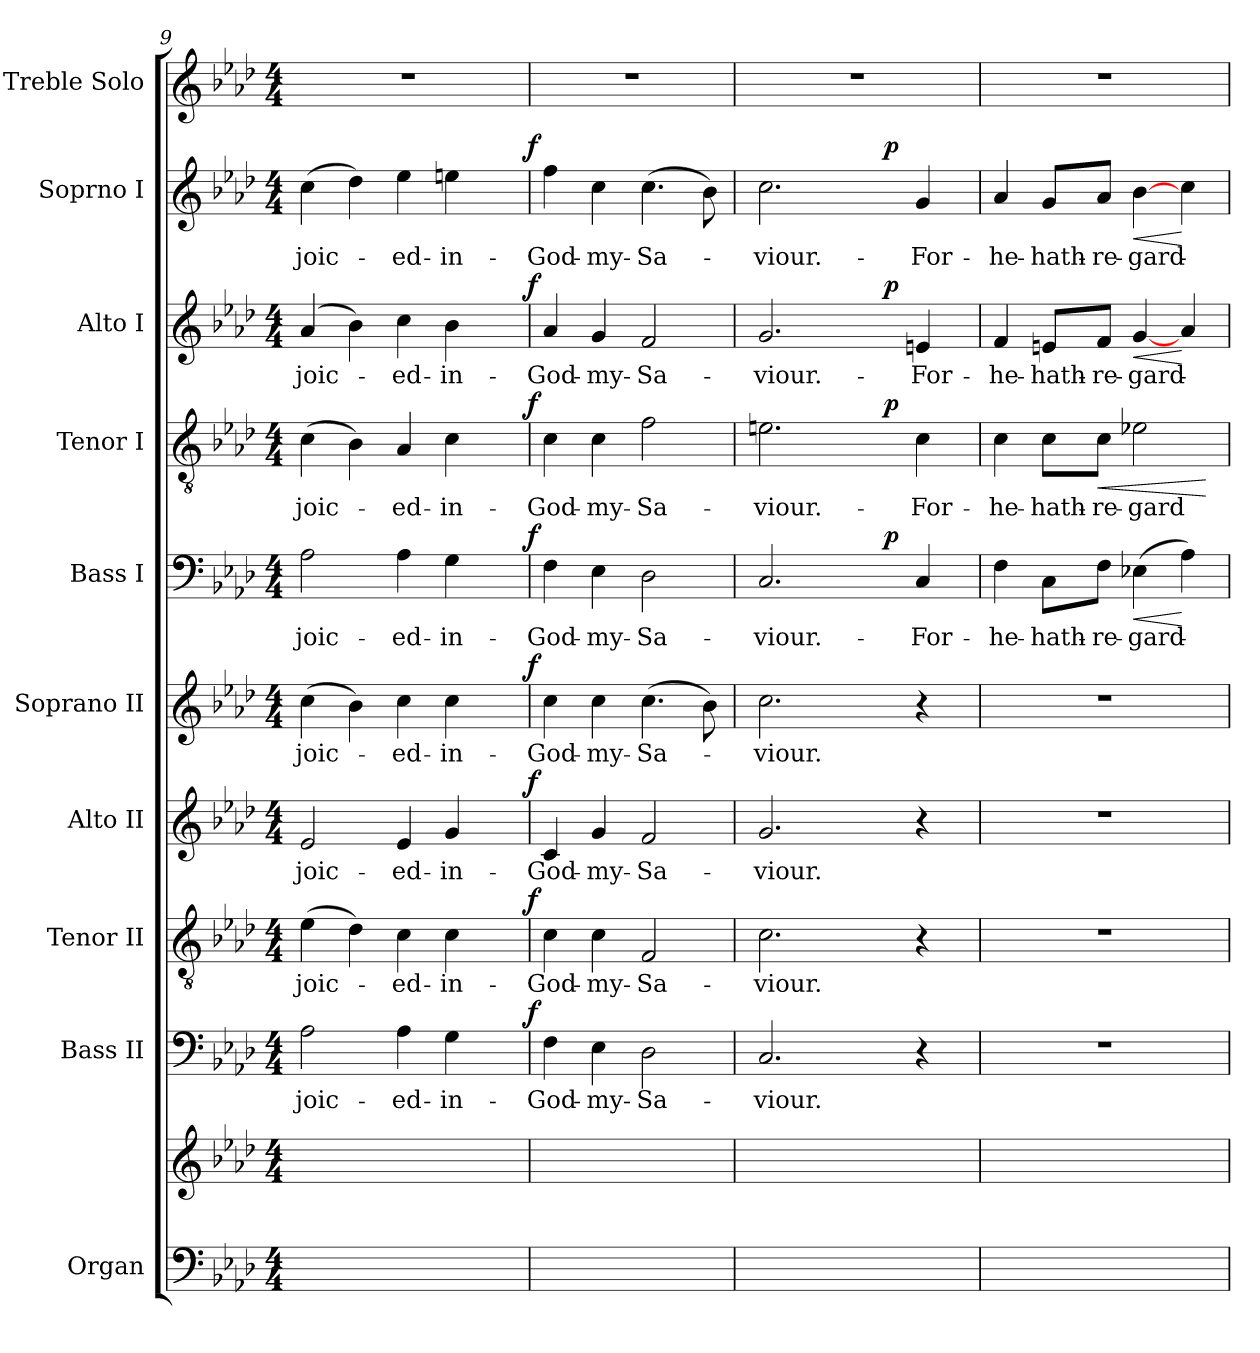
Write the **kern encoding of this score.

**kern	**kern	**kern	**text	**dynam	**kern	**text	**dynam	**kern	**text	**dynam	**kern	**text	**dynam	**kern	**text	**dynam	**kern	**text	**dynam	**kern	**text	**dynam	**kern	**text	**dynam	**kern
*part10	*part10	*part9	*part9	*part9	*part8	*part8	*part8	*part7	*part7	*part7	*part6	*part6	*part6	*part5	*part5	*part5	*part4	*part4	*part4	*part3	*part3	*part3	*part2	*part2	*part2	*part1
*staff11	*staff10	*staff9	*staff9	*staff9	*staff8	*staff8	*staff8	*staff7	*staff7	*staff7	*staff6	*staff6	*staff6	*staff5	*staff5	*staff5	*staff4	*staff4	*staff4	*staff3	*staff3	*staff3	*staff2	*staff2	*staff2	*staff1
*I"Organ	*	*I"Bass II	*	*	*I"Tenor II	*	*	*I"Alto II	*	*	*I"Soprano II	*	*	*I"Bass I	*	*	*I"Tenor I	*	*	*I"Alto I	*	*	*I"Soprno I	*	*	*I"Treble Solo
*I'Org.	*	*	*	*	*	*	*	*	*	*	*	*	*	*	*	*	*	*	*	*	*	*	*	*	*	*I'Tr. So.
!!LO:LB:g=z
*clefF4	*clefG2	*clefF4	*	*	*clefGv2	*	*	*clefG2	*	*	*clefG2	*	*	*clefF4	*	*	*clefGv2	*	*	*clefG2	*	*	*clefG2	*	*	*clefG2
*k[b-e-a-d-]	*k[b-e-a-d-]	*k[b-e-a-d-]	*	*	*k[b-e-a-d-]	*	*	*k[b-e-a-d-]	*	*	*k[b-e-a-d-]	*	*	*k[b-e-a-d-]	*	*	*k[b-e-a-d-]	*	*	*k[b-e-a-d-]	*	*	*k[b-e-a-d-]	*	*	*k[b-e-a-d-]
*A-:	*A-:	*A-:	*	*	*A-:	*	*	*A-:	*	*	*A-:	*	*	*A-:	*	*	*A-:	*	*	*A-:	*	*	*A-:	*	*	*A-:
*M4/4	*M4/4	*M4/4	*	*	*M4/4	*	*	*M4/4	*	*	*M4/4	*	*	*M4/4	*	*	*M4/4	*	*	*M4/4	*	*	*M4/4	*	*	*M4/4
=9	=9	=9	=9	=9	=9	=9	=9	=9	=9	=9	=9	=9	=9	=9	=9	=9	=9	=9	=9	=9	=9	=9	=9	=9	=9	=9
*^	*	*	*	*	*	*	*	*	*	*	*	*	*	*	*	*	*	*	*	*	*	*	*	*	*	*
!	!	!	!	!LO:LY:b:color=#000000	!	!	!	!	!	!	!	!	!	!	!	!	!	!	!	!	!	!	!	!	!	!	!
!	!	!	!	!	!	!	!LO:LY:b:color=#000000	!	!	!	!	!	!	!	!	!	!	!	!	!	!	!	!	!	!	!	!
!	!	!	!	!	!	!	!	!	!	!LO:LY:b:color=#000000	!	!	!	!	!	!	!	!	!	!	!	!	!	!	!	!	!
!	!	!	!	!	!	!	!	!	!	!	!	!	!LO:LY:b:color=#000000	!	!	!	!	!	!	!	!	!	!	!	!	!	!
!	!	!	!	!	!	!	!	!	!	!	!	!	!	!	!	!LO:LY:b:color=#000000	!	!	!	!	!	!	!	!	!	!	!
!	!	!	!	!	!	!	!	!	!	!	!	!	!	!	!	!	!	!	!LO:LY:b:color=#000000	!	!	!	!	!	!	!	!
!	!	!	!	!	!	!	!	!	!	!	!	!	!	!	!	!	!	!	!	!	!	!LO:LY:b:color=#000000	!	!	!	!	!
!	!	!	!	!	!	!	!	!	!	!	!	!	!	!	!	!	!	!	!	!	!	!	!	!	!LO:LY:b:color=#000000	!	!
*	*	*	*^	*	*	*^	*	*	*^	*	*	*^	*	*	*^	*	*	*^	*	*	*^	*	*	*^	*	*	*
4ci/yy 4e-iyy	2A-i\yy	4a-i\yy 4cciyy	2A-i\	2ryy	-joic-	.	(4e-i\	2ryy	-joic-	.	2e-i/	2ryy	-joic-	.	(4cci\	2ryy	-joic-	.	2A-i\	2ryy	-joic-	.	(4ci\	2ryy	-joic-	.	(4a-i/	2ryy	-joic-	.	(4cci\	2ryy	-joic-	.	1r
4B-i\yy 4d-iyy	.	4b-i\yy 4dd-iyy	.	.	.	.	4d-i\)	.	.	.	.	.	.	.	4b-i\)	.	.	.	.	.	.	.	4B-i\)	.	.	.	4b-i\)	.	.	.	4dd-i\)	.	.	.	.
!	!	!	!	!	!LO:LY:b:color=#000000	!	!	!	!	!	!	!	!	!	!	!	!	!	!	!	!	!	!	!	!	!	!	!	!	!	!	!	!	!	!
!	!	!	!	!	!	!	!	!	!LO:LY:b:color=#000000	!	!	!	!	!	!	!	!	!	!	!	!	!	!	!	!	!	!	!	!	!	!	!	!	!	!
!	!	!	!	!	!	!	!	!	!	!	!	!	!LO:LY:b:color=#000000	!	!	!	!	!	!	!	!	!	!	!	!	!	!	!	!	!	!	!	!	!	!
!	!	!	!	!	!	!	!	!	!	!	!	!	!	!	!	!	!LO:LY:b:color=#000000	!	!	!	!	!	!	!	!	!	!	!	!	!	!	!	!	!	!
!	!	!	!	!	!	!	!	!	!	!	!	!	!	!	!	!	!	!	!	!	!LO:LY:b:color=#000000	!	!	!	!	!	!	!	!	!	!	!	!	!	!
!	!	!	!	!	!	!	!	!	!	!	!	!	!	!	!	!	!	!	!	!	!	!	!	!	!LO:LY:b:color=#000000	!	!	!	!	!	!	!	!	!	!
!	!	!	!	!	!	!	!	!	!	!	!	!	!	!	!	!	!	!	!	!	!	!	!	!	!	!	!	!	!LO:LY:b:color=#000000	!	!	!	!	!	!
!	!	!	!	!	!	!	!	!	!	!	!	!	!	!	!	!	!	!	!	!	!	!	!	!	!	!	!	!	!	!	!	!	!LO:LY:b:color=#000000	!	!
4ci/yy	4A-i\yy	4cci\yy 4ee-iyy	4A-i\	4ryy	-ed-	.	4ci\	4ryy	-ed-	.	4e-i/	4ryy	-ed-	.	4cci\	4ryy	-ed-	.	4A-i\	4ryy	-ed-	.	4A-i/	4ryy	-ed-	.	4cci\	4ryy	-ed-	.	4ee-i\	4ryy	-ed-	.	.
!	!	!	!	!	!LO:LY:b:color=#000000	!	!	!	!	!	!	!	!	!	!	!	!	!	!	!	!	!	!	!	!	!	!	!	!	!	!	!	!	!	!
!	!	!	!	!	!	!	!	!	!LO:LY:b:color=#000000	!	!	!	!	!	!	!	!	!	!	!	!	!	!	!	!	!	!	!	!	!	!	!	!	!	!
!	!	!	!	!	!	!	!	!	!	!	!	!	!LO:LY:b:color=#000000	!	!	!	!	!	!	!	!	!	!	!	!	!	!	!	!	!	!	!	!	!	!
!	!	!	!	!	!	!	!	!	!	!	!	!	!	!	!	!	!LO:LY:b:color=#000000	!	!	!	!	!	!	!	!	!	!	!	!	!	!	!	!	!	!
!	!	!	!	!	!	!	!	!	!	!	!	!	!	!	!	!	!	!	!	!	!LO:LY:b:color=#000000	!	!	!	!	!	!	!	!	!	!	!	!	!	!
!	!	!	!	!	!	!	!	!	!	!	!	!	!	!	!	!	!	!	!	!	!	!	!	!	!LO:LY:b:color=#000000	!	!	!	!	!	!	!	!	!	!
!	!	!	!	!	!	!	!	!	!	!	!	!	!	!	!	!	!	!	!	!	!	!	!	!	!	!	!	!	!LO:LY:b:color=#000000	!	!	!	!	!	!
!	!	!	!	!	!	!	!	!	!	!	!	!	!	!	!	!	!	!	!	!	!	!	!	!	!	!	!	!	!	!	!	!	!LO:LY:b:color=#000000	!	!
4ci/yy	4Gi\yy	4b-i\yy 4eeiyy	4Gi\	8ryy	-in-	.	4ci\	8ryy	-in-	.	4gi/	8ryy	-in-	.	4cci\	8ryy	-in-	.	4Gi\	8ryy	-in-	.	4ci\	8ryy	-in-	.	4b-i\	8ryy	-in-	.	4eeni\	8ryy	-in-	.	.
.	.	.	.	16ryy	.	.	.	16ryy	.	.	.	16ryy	.	.	.	16ryy	.	.	.	16ryy	.	.	.	16ryy	.	.	.	16ryy	.	.	.	16ryy	.	.	.
.	.	.	.	32ryy	.	.	.	32ryy	.	.	.	32ryy	.	.	.	32ryy	.	.	.	32ryy	.	.	.	32ryy	.	.	.	32ryy	.	.	.	32ryy	.	.	.
.	.	.	.	64ryy	.	.	.	64ryy	.	.	.	64ryy	.	.	.	64ryy	.	.	.	64ryy	.	.	.	64ryy	.	.	.	64ryy	.	.	.	64ryy	.	.	.
.	.	.	.	128...ryy	.	.	.	128...ryy	.	.	.	128...ryy	.	.	.	128...ryy	.	.	.	128...ryy	.	.	.	128...ryy	.	.	.	128...ryy	.	.	.	128...ryy	.	.	.
.	.	.	.	1024ryy	.	f	.	1024ryy	.	f	.	1024ryy	.	f	.	1024ryy	.	f	.	1024ryy	.	f	.	1024ryy	.	f	.	1024ryy	.	f	.	1024ryy	.	f	.
*	*	*	*v	*v	*	*	*	*	*	*	*v	*v	*	*	*v	*v	*	*	*v	*v	*	*	*v	*v	*	*	*v	*v	*	*	*v	*v	*	*	*
*	*	*	*	*	*	*v	*v	*	*	*	*	*	*	*	*	*	*	*	*	*	*	*	*	*	*	*	*	*
=10	=10	=10	=10	=10	=10	=10	=10	=10	=10	=10	=10	=10	=10	=10	=10	=10	=10	=10	=10	=10	=10	=10	=10	=10	=10	=10	=10
*	*	*^	*	*	*	*	*	*	*	*	*	*	*	*	*	*	*	*	*	*	*	*	*	*	*	*	*
*	*	*	*	*^	*	*	*^	*	*	*^	*	*	*^	*	*	*^	*	*	*^	*	*	*^	*	*	*^	*	*	*
!	!	!	!	!	!	!LO:LY:b:color=#000000	!	!	!	!	!	!	!	!	!	!	!	!	!	!	!	!	!	!	!	!	!	!	!	!	!	!	!	!	!	!
*	*	*	*	*v	*v	*	*	*	*	*	*	*v	*v	*	*	*v	*v	*	*	*v	*v	*	*	*v	*v	*	*	*v	*v	*	*	*v	*v	*	*	*
*	*	*	*	*	*	*	*v	*v	*	*	*	*	*	*	*	*	*	*	*	*	*	*	*	*	*	*	*	*	*
*	*	*	*	*^	*	*	*^	*	*	*^	*	*	*^	*	*	*^	*	*	*^	*	*	*^	*	*	*^	*	*	*
!	!	!	!	!	!	!	!	!	!	!LO:LY:b:color=#000000	!	!	!	!	!	!	!	!	!	!	!	!	!	!	!	!	!	!	!	!	!	!	!	!	!	!
*	*	*	*	*v	*v	*	*	*	*	*	*	*v	*v	*	*	*v	*v	*	*	*v	*v	*	*	*v	*v	*	*	*v	*v	*	*	*v	*v	*	*	*
*	*	*	*	*	*	*	*v	*v	*	*	*	*	*	*	*	*	*	*	*	*	*	*	*	*	*	*	*	*	*
*	*	*	*	*^	*	*	*^	*	*	*^	*	*	*^	*	*	*^	*	*	*^	*	*	*^	*	*	*^	*	*	*
!	!	!	!	!	!	!	!	!	!	!	!	!	!	!LO:LY:b:color=#000000	!	!	!	!	!	!	!	!	!	!	!	!	!	!	!	!	!	!	!	!	!	!
*	*	*	*	*v	*v	*	*	*	*	*	*	*v	*v	*	*	*v	*v	*	*	*v	*v	*	*	*v	*v	*	*	*v	*v	*	*	*v	*v	*	*	*
*	*	*	*	*	*	*	*v	*v	*	*	*	*	*	*	*	*	*	*	*	*	*	*	*	*	*	*	*	*	*
*	*	*	*	*^	*	*	*^	*	*	*^	*	*	*^	*	*	*^	*	*	*^	*	*	*^	*	*	*^	*	*	*
!	!	!	!	!	!	!	!	!	!	!	!	!	!	!	!	!	!	!LO:LY:b:color=#000000	!	!	!	!	!	!	!	!	!	!	!	!	!	!	!	!	!	!
*	*	*	*	*v	*v	*	*	*	*	*	*	*v	*v	*	*	*v	*v	*	*	*v	*v	*	*	*v	*v	*	*	*v	*v	*	*	*v	*v	*	*	*
*	*	*	*	*	*	*	*v	*v	*	*	*	*	*	*	*	*	*	*	*	*	*	*	*	*	*	*	*	*	*
*	*	*	*	*^	*	*	*^	*	*	*^	*	*	*^	*	*	*^	*	*	*^	*	*	*^	*	*	*^	*	*	*
!	!	!	!	!	!	!	!	!	!	!	!	!	!	!	!	!	!	!	!	!	!	!LO:LY:b:color=#000000	!	!	!	!	!	!	!	!	!	!	!	!	!	!
*	*	*	*	*v	*v	*	*	*	*	*	*	*v	*v	*	*	*v	*v	*	*	*v	*v	*	*	*v	*v	*	*	*v	*v	*	*	*v	*v	*	*	*
*	*	*	*	*	*	*	*v	*v	*	*	*	*	*	*	*	*	*	*	*	*	*	*	*	*	*	*	*	*	*
*	*	*	*	*^	*	*	*^	*	*	*^	*	*	*^	*	*	*^	*	*	*^	*	*	*^	*	*	*^	*	*	*
!	!	!	!	!	!	!	!	!	!	!	!	!	!	!	!	!	!	!	!	!	!	!	!	!	!	!LO:LY:b:color=#000000	!	!	!	!	!	!	!	!	!	!
*	*	*	*	*v	*v	*	*	*	*	*	*	*v	*v	*	*	*v	*v	*	*	*v	*v	*	*	*v	*v	*	*	*v	*v	*	*	*v	*v	*	*	*
*	*	*	*	*	*	*	*v	*v	*	*	*	*	*	*	*	*	*	*	*	*	*	*	*	*	*	*	*	*	*
*	*	*	*	*^	*	*	*^	*	*	*^	*	*	*^	*	*	*^	*	*	*^	*	*	*^	*	*	*^	*	*	*
!	!	!	!	!	!	!	!	!	!	!	!	!	!	!	!	!	!	!	!	!	!	!	!	!	!	!	!	!	!	!LO:LY:b:color=#000000	!	!	!	!	!	!
*	*	*	*	*v	*v	*	*	*	*	*	*	*v	*v	*	*	*v	*v	*	*	*v	*v	*	*	*v	*v	*	*	*v	*v	*	*	*v	*v	*	*	*
*	*	*	*	*	*	*	*v	*v	*	*	*	*	*	*	*	*	*	*	*	*	*	*	*	*	*	*	*	*	*
*	*	*	*	*^	*	*	*^	*	*	*^	*	*	*^	*	*	*^	*	*	*^	*	*	*^	*	*	*^	*	*	*
!	!	!	!	!	!	!	!	!	!	!	!	!	!	!	!	!	!	!	!	!	!	!	!	!	!	!	!	!	!	!	!	!	!	!LO:LY:b:color=#000000	!	!
*	*	*	*	*v	*v	*	*	*	*	*	*	*v	*v	*	*	*v	*v	*	*	*v	*v	*	*	*v	*v	*	*	*v	*v	*	*	*v	*v	*	*	*
*	*	*	*	*	*	*	*v	*v	*	*	*	*	*	*	*	*	*	*	*	*	*	*	*	*	*	*	*	*	*
4Fi\yy 4ciyy	2ryy	4a-i\yy 4ffiyy	2ryy	4Fi\	-God-	.	4ci\	-God-	.	4ci/	-God-	.	4cci\	-God-	.	4Fi\	-God-	.	4ci\	-God-	.	4a-i/	-God-	.	4ffi\	-God-	.	1r
!	!	!	!	!	!LO:LY:b:color=#000000	!	!	!	!	!	!	!	!	!	!	!	!	!	!	!	!	!	!	!	!	!	!	!
!	!	!	!	!	!	!	!	!LO:LY:b:color=#000000	!	!	!	!	!	!	!	!	!	!	!	!	!	!	!	!	!	!	!	!
!	!	!	!	!	!	!	!	!	!	!	!LO:LY:b:color=#000000	!	!	!	!	!	!	!	!	!	!	!	!	!	!	!	!	!
!	!	!	!	!	!	!	!	!	!	!	!	!	!	!LO:LY:b:color=#000000	!	!	!	!	!	!	!	!	!	!	!	!	!	!
!	!	!	!	!	!	!	!	!	!	!	!	!	!	!	!	!	!LO:LY:b:color=#000000	!	!	!	!	!	!	!	!	!	!	!
!	!	!	!	!	!	!	!	!	!	!	!	!	!	!	!	!	!	!	!	!LO:LY:b:color=#000000	!	!	!	!	!	!	!	!
!	!	!	!	!	!	!	!	!	!	!	!	!	!	!	!	!	!	!	!	!	!	!	!LO:LY:b:color=#000000	!	!	!	!	!
!	!	!	!	!	!	!	!	!	!	!	!	!	!	!	!	!	!	!	!	!	!	!	!	!	!	!LO:LY:b:color=#000000	!	!
4Fi\yy 4ciyy	.	4gi/yy 4cciyy	.	4E-i\	-my-	.	4ci\	-my-	.	4gi/	-my-	.	4cci\	-my-	.	4E-i\	-my-	.	4ci\	-my-	.	4gi/	-my-	.	4cci\	-my-	.	.
!	!	!	!	!	!LO:LY:b:color=#000000	!	!	!	!	!	!	!	!	!	!	!	!	!	!	!	!	!	!	!	!	!	!	!
!	!	!	!	!	!	!	!	!LO:LY:b:color=#000000	!	!	!	!	!	!	!	!	!	!	!	!	!	!	!	!	!	!	!	!
!	!	!	!	!	!	!	!	!	!	!	!LO:LY:b:color=#000000	!	!	!	!	!	!	!	!	!	!	!	!	!	!	!	!	!
!	!	!	!	!	!	!	!	!	!	!	!	!	!	!LO:LY:b:color=#000000	!	!	!	!	!	!	!	!	!	!	!	!	!	!
!	!	!	!	!	!	!	!	!	!	!	!	!	!	!	!	!	!LO:LY:b:color=#000000	!	!	!	!	!	!	!	!	!	!	!
!	!	!	!	!	!	!	!	!	!	!	!	!	!	!	!	!	!	!	!	!LO:LY:b:color=#000000	!	!	!	!	!	!	!	!
!	!	!	!	!	!	!	!	!	!	!	!	!	!	!	!	!	!	!	!	!	!	!	!LO:LY:b:color=#000000	!	!	!	!	!
!	!	!	!	!	!	!	!	!	!	!	!	!	!	!	!	!	!	!	!	!	!	!	!	!	!	!LO:LY:b:color=#000000	!	!
2Fi/yy	2D-i\yy	4.cci/yy	2fi\yy	2D-i\	-Sa-	.	2Fi/	-Sa-	.	2fi/	-Sa-	.	(4.cci\	-Sa-	.	2D-i\	-Sa-	.	2fi\	-Sa-	.	2fi/	-Sa-	.	(4.cci\	-Sa-	.	.
.	.	8b-i\yy	.	.	.	.	.	.	.	.	.	.	8b-i\)	.	.	.	.	.	.	.	.	.	.	.	8b-i\)	.	.	.
*v	*v	*	*	*	*	*	*	*	*	*	*	*	*	*	*	*	*	*	*	*	*	*	*	*	*	*	*	*
*	*v	*v	*	*	*	*	*	*	*	*	*	*	*	*	*	*	*	*	*	*	*	*	*	*	*	*	*
=11	=11	=11	=11	=11	=11	=11	=11	=11	=11	=11	=11	=11	=11	=11	=11	=11	=11	=11	=11	=11	=11	=11	=11	=11	=11	=11
!	!	!	!LO:LY:b:color=#000000	!	!	!	!	!	!	!	!	!	!	!	!	!	!	!	!	!	!	!	!	!	!	!
!	!	!	!	!	!	!LO:LY:b:color=#000000	!	!	!	!	!	!	!	!	!	!	!	!	!	!	!	!	!	!	!	!
!	!	!	!	!	!	!	!	!	!LO:LY:b:color=#000000	!	!	!	!	!	!	!	!	!	!	!	!	!	!	!	!	!
!	!	!	!	!	!	!	!	!	!	!	!	!LO:LY:b:color=#000000	!	!	!	!	!	!	!	!	!	!	!	!	!	!
!	!	!	!	!	!	!	!	!	!	!	!	!	!	!	!LO:LY:b:color=#000000	!	!	!	!	!	!	!	!	!	!	!
!	!	!	!	!	!	!	!	!	!	!	!	!	!	!	!	!	!	!LO:LY:b:color=#000000	!	!	!	!	!	!	!	!
!	!	!	!	!	!	!	!	!	!	!	!	!	!	!	!	!	!	!	!	!	!LO:LY:b:color=#000000	!	!	!	!	!
!	!	!	!	!	!	!	!	!	!	!	!	!	!	!	!	!	!	!	!	!	!	!	!	!LO:LY:b:color=#000000	!	!
*	*	*	*	*	*	*	*	*	*	*	*	*	*	*^	*	*	*^	*	*	*^	*	*	*^	*	*	*
2.Ci\yy 2.ciyy	2.ei/yy 2.giyy 2.cciyy	2.Ci/	-viour.-	.	2.ci\	-viour.-	.	2.gi/	-viour.-	.	2.cci\	-viour.-	.	2.Ci/	2ryy	-viour.-	.	2.eni\	2ryy	-viour.-	.	2.gi/	2ryy	-viour.-	.	2.cci\	2ryy	-viour.-	.	1r
.	.	.	.	.	.	.	.	.	.	.	.	.	.	.	16ryy	.	.	.	16ryy	.	.	.	16ryy	.	.	.	16ryy	.	.	.
.	.	.	.	.	.	.	.	.	.	.	.	.	.	.	32ryy	.	.	.	32ryy	.	.	.	32ryy	.	.	.	32ryy	.	.	.
.	.	.	.	.	.	.	.	.	.	.	.	.	.	.	64ryy	.	.	.	64ryy	.	.	.	64ryy	.	.	.	64ryy	.	.	.
.	.	.	.	.	.	.	.	.	.	.	.	.	.	.	128...ryy	.	.	.	128...ryy	.	.	.	128...ryy	.	.	.	128...ryy	.	.	.
.	.	.	.	.	.	.	.	.	.	.	.	.	.	.	4ryy	.	p	.	4ryy	.	p	.	4ryy	.	p	.	4ryy	.	p	.
!	!	!	!	!	!	!	!	!	!	!	!	!	!	!	!	!LO:LY:b:color=#000000	!	!	!	!	!	!	!	!	!	!	!	!	!	!
!	!	!	!	!	!	!	!	!	!	!	!	!	!	!	!	!	!	!	!	!LO:LY:b:color=#000000	!	!	!	!	!	!	!	!	!	!
!	!	!	!	!	!	!	!	!	!	!	!	!	!	!	!	!	!	!	!	!	!	!	!	!LO:LY:b:color=#000000	!	!	!	!	!	!
!	!	!	!	!	!	!	!	!	!	!	!	!	!	!	!	!	!	!	!	!	!	!	!	!	!	!	!	!LO:LY:b:color=#000000	!	!
4Ci\yy 4ciyy	4ei/yy 4giyy	4r	.	.	4r	.	.	4r	.	.	4r	.	.	4Ci/	.	-For-	.	4ci\	.	-For-	.	4eni/	.	-For-	.	4gi/	.	-For-	.	.
.	.	.	.	.	.	.	.	.	.	.	.	.	.	.	8ryy	.	.	.	8ryy	.	.	.	8ryy	.	.	.	8ryy	.	.	.
.	.	.	.	.	.	.	.	.	.	.	.	.	.	.	1024ryy	.	.	.	1024ryy	.	.	.	1024ryy	.	.	.	1024ryy	.	.	.
*	*	*	*	*	*	*	*	*	*	*	*	*	*	*v	*v	*	*	*	*	*	*	*v	*v	*	*	*v	*v	*	*	*
*	*	*	*	*	*	*	*	*	*	*	*	*	*	*	*	*	*v	*v	*	*	*	*	*	*	*	*	*
=12	=12	=12	=12	=12	=12	=12	=12	=12	=12	=12	=12	=12	=12	=12	=12	=12	=12	=12	=12	=12	=12	=12	=12	=12	=12	=12
*	*^	*	*	*	*	*	*	*	*	*	*	*	*	*	*	*	*	*	*	*	*	*	*	*	*	*
*	*	*	*	*	*	*	*	*	*	*	*	*	*	*	*^	*	*	*^	*	*	*^	*	*	*^	*	*	*
!	!	!	!	!	!	!	!	!	!	!	!	!	!	!	!	!	!LO:LY:b:color=#000000	!	!	!	!	!	!	!	!	!	!	!	!	!	!
*	*	*	*	*	*	*	*	*	*	*	*	*	*	*	*v	*v	*	*	*	*	*	*	*v	*v	*	*	*v	*v	*	*	*
*	*	*	*	*	*	*	*	*	*	*	*	*	*	*	*	*	*	*v	*v	*	*	*	*	*	*	*	*	*
*	*	*	*	*	*	*	*	*	*	*	*	*	*	*	*^	*	*	*^	*	*	*^	*	*	*^	*	*	*
!	!	!	!	!	!	!	!	!	!	!	!	!	!	!	!	!	!	!	!	!	!LO:LY:b:color=#000000	!	!	!	!	!	!	!	!	!	!
*	*	*	*	*	*	*	*	*	*	*	*	*	*	*	*v	*v	*	*	*	*	*	*	*v	*v	*	*	*v	*v	*	*	*
*	*	*	*	*	*	*	*	*	*	*	*	*	*	*	*	*	*	*v	*v	*	*	*	*	*	*	*	*	*
*	*	*	*	*	*	*	*	*	*	*	*	*	*	*	*^	*	*	*^	*	*	*^	*	*	*^	*	*	*
!	!	!	!	!	!	!	!	!	!	!	!	!	!	!	!	!	!	!	!	!	!	!	!	!	!LO:LY:b:color=#000000	!	!	!	!	!	!
*	*	*	*	*	*	*	*	*	*	*	*	*	*	*	*v	*v	*	*	*	*	*	*	*v	*v	*	*	*v	*v	*	*	*
*	*	*	*	*	*	*	*	*	*	*	*	*	*	*	*	*	*	*v	*v	*	*	*	*	*	*	*	*	*
*	*	*	*	*	*	*	*	*	*	*	*	*	*	*	*^	*	*	*^	*	*	*^	*	*	*^	*	*	*
!	!	!	!	!	!	!	!	!	!	!	!	!	!	!	!	!	!	!	!	!	!	!	!	!	!	!	!	!	!LO:LY:b:color=#000000	!	!
*	*	*	*	*	*	*	*	*	*	*	*	*	*	*	*v	*v	*	*	*	*	*	*	*v	*v	*	*	*v	*v	*	*	*
*	*	*	*	*	*	*	*	*	*	*	*	*	*	*	*	*	*	*v	*v	*	*	*	*	*	*	*	*	*
4Fi\yy	4fi/yy 4a-iyy	2ci\yy	1r	.	.	1r	.	.	1r	.	.	1r	.	.	4Fi\	-he-	.	4ci\	-he-	.	4fi/	-he-	.	4a-i/	-he-	.	1r
!	!	!	!	!	!	!	!	!	!	!	!	!	!	!	!	!LO:LY:b:color=#000000	!	!	!	!	!	!	!	!	!	!	!
!	!	!	!	!	!	!	!	!	!	!	!	!	!	!	!	!	!	!	!LO:LY:b:color=#000000	!	!	!	!	!	!	!	!
!	!	!	!	!	!	!	!	!	!	!	!	!	!	!	!	!	!	!	!	!	!	!LO:LY:b:color=#000000	!	!	!	!	!
!	!	!	!	!	!	!	!	!	!	!	!	!	!	!	!	!	!	!	!	!	!	!	!	!	!LO:LY:b:color=#000000	!	!
8Ci\Lyy	8ei/yy 8giyyL	.	.	.	.	.	.	.	.	.	.	.	.	.	8Ci\L	-hath-	.	8ci\L	-hath-	.	8eni/L	-hath-	.	8gi/L	-hath-	.	.
!	!	!	!	!	!	!	!	!	!	!	!	!	!	!	!	!LO:LY:b:color=#000000	!	!	!	!	!	!	!	!	!	!	!
!	!	!	!	!	!	!	!	!	!	!	!	!	!	!	!	!	!	!	!LO:LY:b:color=#000000	!LO:HP:b	!	!	!	!	!	!	!
!	!	!	!	!	!	!	!	!	!	!	!	!	!	!	!	!	!	!	!	!	!	!LO:LY:b:color=#000000	!	!	!	!	!
!	!	!	!	!	!	!	!	!	!	!	!	!	!	!	!	!	!	!	!	!	!	!	!	!	!LO:LY:b:color=#000000	!	!
8Fi\Jyy	8fi/yy 8a-iyyJ	.	.	.	.	.	.	.	.	.	.	.	.	.	8Fi\J	-re-	.	8ci\J	-re-	<	8fi/J	-re-	.	8a-i/J	-re-	.	.
!	!	!	!	!	!	!	!	!	!	!	!	!	!	!	!	!LO:LY:b:color=#000000	!LO:HP:b	!	!	!	!	!	!	!	!	!	!
!	!	!	!	!	!	!	!	!	!	!	!	!	!	!	!	!	!LO:HP:n=1:b	!	!	!	!	!	!	!	!	!	!
!	!	!	!	!	!	!	!	!	!	!	!	!	!	!	!	!	!	!	!LO:LY:b:color=#000000	!	!	!	!	!	!	!	!
!	!	!	!	!	!	!	!	!	!	!	!	!	!	!	!	!	!	!	!	!	!	!LO:LY:b:color=#000000	!LO:HP:b	!	!	!	!
!	!	!	!	!	!	!	!	!	!	!	!	!	!	!	!	!	!	!	!	!	!	!	!LO:HP:n=1:b	!	!	!	!
!	!	!	!	!	!	!	!	!	!	!	!	!	!	!	!	!	!	!	!	!	!	!	!	!	!LO:LY:b:color=#000000	!LO:HP:b	!
!	!	!	!	!	!	!	!	!	!	!	!	!	!	!	!	!	!	!	!	!	!	!	!	!	!	!LO:HP:n=1:b	!
4E-i\yy	4gi/yy 4b-iyy	2e-i\yy	.	.	.	.	.	.	.	.	.	.	.	.	(4E-Xi\	-gard-	< >	2e-Xi\	-gard-	.	[<4gi/	-gard-	< >	[>4b-i\	-gard-	< >	.
4A-i\yy	4a-i\yy 4cciyy	.	.	.	.	.	.	.	.	.	.	.	.	.	4A-i\)	.	[	.	.	.	4a-i/	.	[	4cci\	.	[	.
*	*v	*v	*	*	*	*	*	*	*	*	*	*	*	*	*	*	*	*	*	*	*	*	*	*	*	*	*
.	.	.	.	.	.	.	.	.	.	.	.	.	.	.	.	]	.	.	[	.	.	]	.	.	]	.
=	=	=	=	=	=	=	=	=	=	=	=	=	=	=	=	=	=	=	=	=	=	=	=	=	=	=
*-	*-	*-	*-	*-	*-	*-	*-	*-	*-	*-	*-	*-	*-	*-	*-	*-	*-	*-	*-	*-	*-	*-	*-	*-	*-	*-
